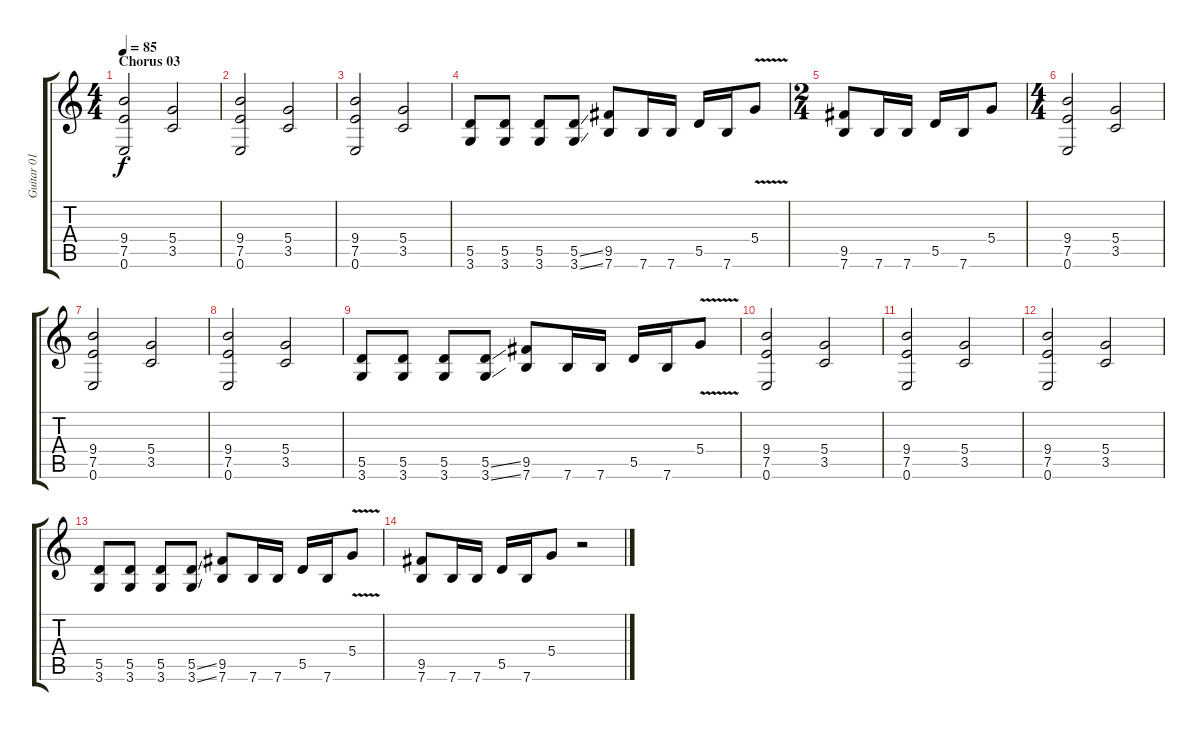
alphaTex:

\track ("Guitar 01" "Guitar 01") {instrument overdrivenguitar}
\staff {score tabs}
\tuning (E4 B3 G3 D3 A2 E2) {hide}
\ts (4 4)
\section ("" "Chorus 03")
\tempo 85
\clef g2
\ks c
(9.4 7.5 0.6).2{dy f} (5.4 3.5).2 |
(9.4 7.5 0.6).2 (5.4 3.5).2 |
(9.4 7.5 0.6).2 (5.4 3.5).2 |
(5.5 3.6).8 (5.5 3.6).8 (5.5 3.6).8 (5.5{ss} 3.6{ss}).8 (9.5 7.6).8 7.6.16 7.6.16 5.5.16 7.6.16 5.4{v}.8 |
\ts (2 4)
(9.5 7.6).8 7.6.16 7.6.16 5.5.16 7.6.16 5.4.8 |
\ts (4 4)
(9.4 7.5 0.6).2 (5.4 3.5).2 |
(9.4 7.5 0.6).2 (5.4 3.5).2 |
(9.4 7.5 0.6).2 (5.4 3.5).2 |
(5.5 3.6).8 (5.5 3.6).8 (5.5 3.6).8 (5.5{ss} 3.6{ss}).8 (9.5 7.6).8 7.6.16 7.6.16 5.5.16 7.6.16 5.4{v}.8 |
(9.4 7.5 0.6).2 (5.4 3.5).2 |
(9.4 7.5 0.6).2 (5.4 3.5).2 |
(9.4 7.5 0.6).2 (5.4 3.5).2 |
(5.5 3.6).8 (5.5 3.6).8 (5.5 3.6).8 (5.5{ss} 3.6{ss}).8 (9.5 7.6).8 7.6.16 7.6.16 5.5.16 7.6.16 5.4{v}.8 |
(9.5 7.6).8 7.6.16 7.6.16 5.5.16 7.6.16 5.4.8 r.2
